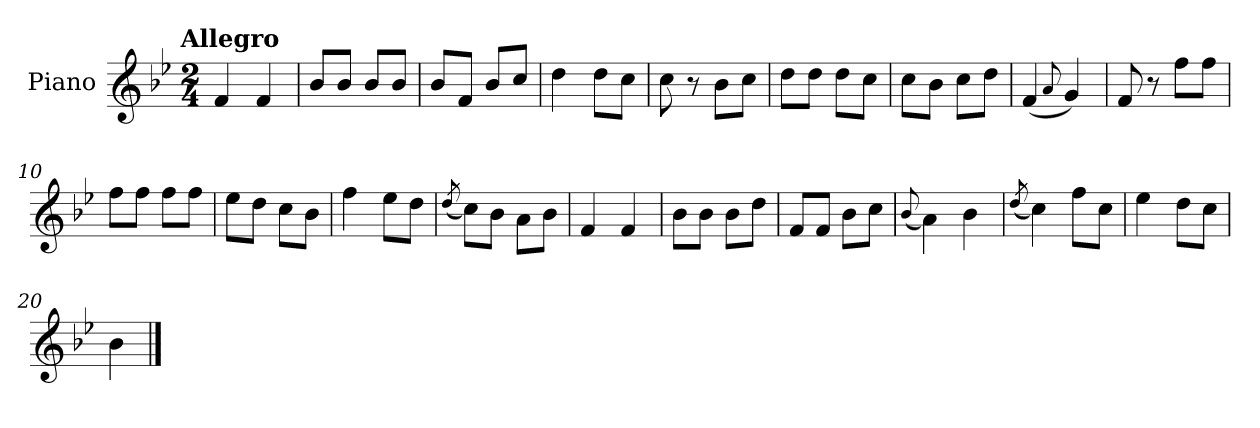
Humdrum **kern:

**kern
*part1
*staff1
*I"Piano
*I'Pno.
*clefG2
*k[b-e-]
!!LO:TX:omd:t=Allegro
*M2/4
*MM144
=1
4f/
4f/
=2
8b-/L
8b-/J
8b-/L
8b-/J
=3
8b-/L
8f/J
8b-/L
8cc/J
=4
4dd\
8dd\L
8cc\J
=5
8cc\
8r
8b-\L
8cc\J
=6
8dd\L
8dd\J
8dd\L
8cc\J
!!LO:LB:g=z
=7
8cc\L
8b-\J
8cc\L
8dd\J
=8
(<4f/
8qqa/
4g/)
=9
8f/
8r
8ff\L
8ff\J
=10
8ff\L
8ff\J
8ff\L
8ff\J
=11
8ee-\L
8dd\J
8cc\L
8b-\J
=12
4ff\
8ee-\L
8dd\J
=13
(<8qdd/
8cc\L)
8b-\J
8a\L
8b-\J
!!LO:LB:g=z
=14
4f/
4f/
=15
8b-\L
8b-\J
8b-\L
8dd\J
=16
8f/L
8f/J
8b-\L
8cc\J
=17
(<8qqb-/
4a\)
4b-\
=18
(<8qdd/
4cc\)
8ff\L
8cc\J
=19
4ee-\
8dd\L
8cc\J
=20
4b-\
==
*-
